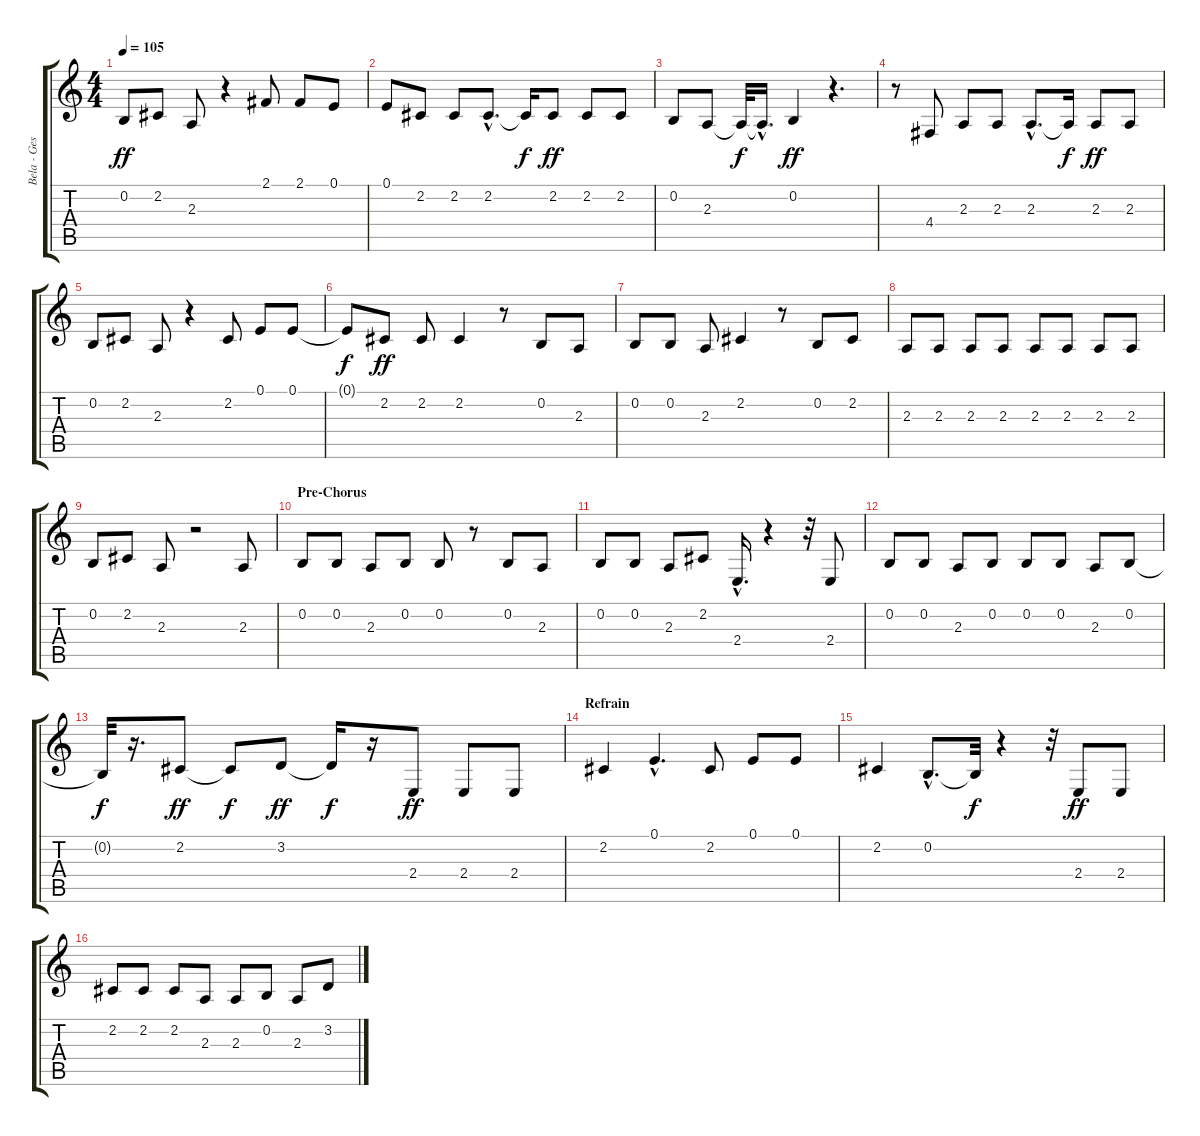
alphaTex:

\track ("Bela - Gesang" "Bela - Ges") {instrument lead2sawtooth}
\staff {score tabs}
\tuning (E4 B3 G3 D3 A2 E2) {hide}
\ts (4 4)
\tempo 105
\clef g2
\ks c
0.2.8{dy ff} 2.2.8 2.3.8 r.4 2.1.8 2.1.8 0.1.8 |
0.1.8 2.2.8 2.2.8 2.2{hac}.8{d} 2.2{t}.16{dy f} 2.2.8{dy ff} 2.2.8 2.2.8 |
0.2.8 2.3.8 2.3{t}.32{dy f} 2.3{hac t}.16{d} 0.2.4{dy ff} r.4{d} |
r.8 4.4.8 2.3.8 2.3.8 2.3{hac}.8{d} 2.3{t}.16{dy f} 2.3.8{dy ff} 2.3.8 |
0.2.8 2.2.8 2.3.8 r.4 2.2.8 0.1.8 0.1.8 |
0.1{t}.8{dy f} 2.2.8{dy ff} 2.2.8 2.2.4 r.8 0.2.8 2.3.8 |
0.2.8 0.2.8 2.3.8 2.2.4 r.8 0.2.8 2.2.8 |
2.3.8 2.3.8 2.3.8 2.3.8 2.3.8 2.3.8 2.3.8 2.3.8 |
0.2.8 2.2.8 2.3.8 r.2 2.3.8 |
\section ("" "Pre-Chorus")
0.2.8 0.2.8 2.3.8 0.2.8 0.2.8 r.8 0.2.8 2.3.8 |
0.2.8 0.2.8 2.3.8 2.2.8 2.4{hac}.16{d} r.4 r.32 2.4.8 |
0.2.8 0.2.8 2.3.8 0.2.8 0.2.8 0.2.8 2.3.8 0.2.8 |
0.2{t}.32{dy f} r.16{d} 2.2.8{dy ff} 2.2{t}.8{dy f} 3.2.8{dy ff} 3.2{t}.16{dy f} r.16 2.4.8{dy ff} 2.4.8 2.4.8 |
\section ("" "Refrain")
2.2.4 0.1{hac}.4{d} 2.2.8 0.1.8 0.1.8 |
2.2.4 0.2{hac}.8{d} 0.2{t}.32{dy f} r.4 r.32 2.4.8{dy ff} 2.4.8 |
2.2.8 2.2.8 2.2.8 2.3.8 2.3.8 0.2.8 2.3.8 3.2.8
